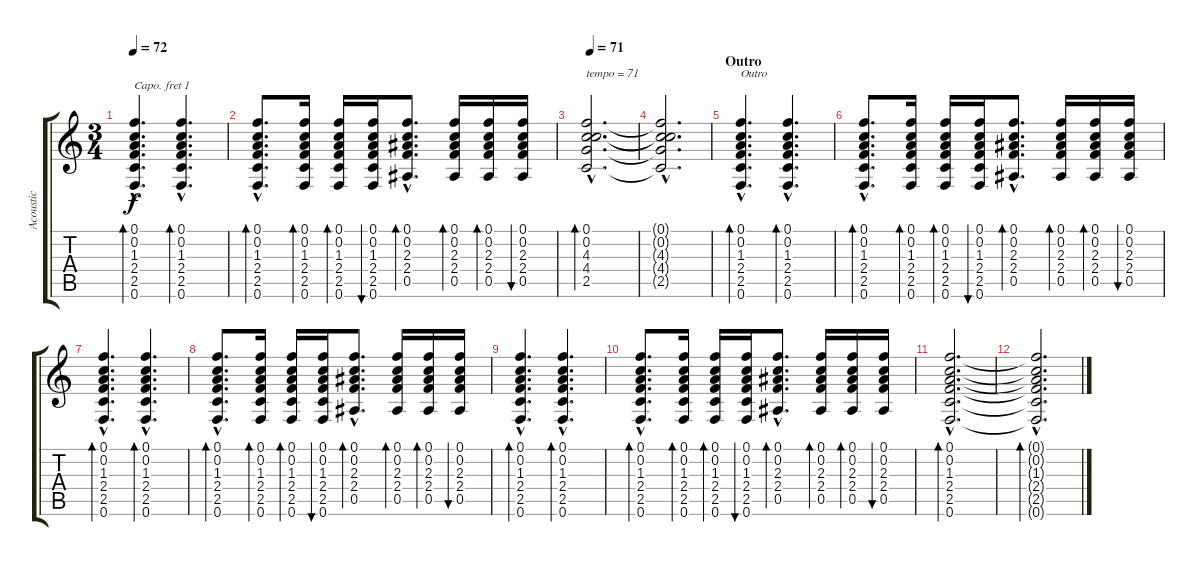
\track ("Acoustic" "Acoustic") {instrument electricguitarclean}
\staff {score tabs}
\capo 1
\tuning (E4 B3 G3 D3 A2 E2) {hide}
\ts (3 4)
\tempo 72
\clef g2
\ks c
(0.1{hac} 0.2{hac} 1.3{hac} 2.4{hac} 2.5{hac} 0.6{hac}).4{d bd 60 dy f} (0.1{hac} 0.2{hac} 1.3{hac} 2.4{hac} 2.5{hac} 0.6{hac}).4{d bd 60} |
(0.1{hac} 0.2{hac} 1.3{hac} 2.4{hac} 2.5{hac} 0.6{hac}).8{d bd 30} (0.1 0.2 1.3 2.4 2.5 0.6).16{bd 30} (0.1 0.2 1.3 2.4 2.5 0.6).16{bd 30} (0.1 0.2 1.3 2.4 2.5 0.6).16{bu 30} (0.1{hac} 0.2{hac} 2.3{hac} 2.4{hac} 0.5{hac}).8{d bd 30} (0.1 0.2 2.3 2.4 0.5).16{bd 30} (0.1 0.2 2.3 2.4 0.5).16{bd 30} (0.1 0.2 2.3 2.4 0.5).16{bu 30} |
\tempo 71
(0.1{hac} 0.2{hac} 4.3{hac} 4.4{hac} 2.5{hac}).2{d bd 30 txt "tempo = 71"} |
(0.1{hac t} 0.2{hac t} 4.3{hac t} 4.4{hac t} 2.5{hac t}).2{d} |
\section ("" "Outro")
(0.1{hac} 0.2{hac} 1.3{hac} 2.4{hac} 2.5{hac} 0.6{hac}).4{d bd 60 txt "Outro"} (0.1{hac} 0.2{hac} 1.3{hac} 2.4{hac} 2.5{hac} 0.6{hac}).4{d bd 60} |
(0.1{hac} 0.2{hac} 1.3{hac} 2.4{hac} 2.5{hac} 0.6{hac}).8{d bd 30} (0.1 0.2 1.3 2.4 2.5 0.6).16{bd 30} (0.1 0.2 1.3 2.4 2.5 0.6).16{bd 30} (0.1 0.2 1.3 2.4 2.5 0.6).16{bu 30} (0.1{hac} 0.2{hac} 2.3{hac} 2.4{hac} 0.5{hac}).8{d bd 30} (0.1 0.2 2.3 2.4 0.5).16{bd 30} (0.1 0.2 2.3 2.4 0.5).16{bd 30} (0.1 0.2 2.3 2.4 0.5).16{bu 30} |
(0.1{hac} 0.2{hac} 1.3{hac} 2.4{hac} 2.5{hac} 0.6{hac}).4{d bd 60} (0.1{hac} 0.2{hac} 1.3{hac} 2.4{hac} 2.5{hac} 0.6{hac}).4{d bd 60} |
(0.1{hac} 0.2{hac} 1.3{hac} 2.4{hac} 2.5{hac} 0.6{hac}).8{d bd 30} (0.1 0.2 1.3 2.4 2.5 0.6).16{bd 30} (0.1 0.2 1.3 2.4 2.5 0.6).16{bd 30} (0.1 0.2 1.3 2.4 2.5 0.6).16{bu 30} (0.1{hac} 0.2{hac} 2.3{hac} 2.4{hac} 0.5{hac}).8{d bd 30} (0.1 0.2 2.3 2.4 0.5).16{bd 30} (0.1 0.2 2.3 2.4 0.5).16{bd 30} (0.1 0.2 2.3 2.4 0.5).16{bu 30} |
(0.1{hac} 0.2{hac} 1.3{hac} 2.4{hac} 2.5{hac} 0.6{hac}).4{d bd 60} (0.1{hac} 0.2{hac} 1.3{hac} 2.4{hac} 2.5{hac} 0.6{hac}).4{d bd 60} |
(0.1{hac} 0.2{hac} 1.3{hac} 2.4{hac} 2.5{hac} 0.6{hac}).8{d bd 30} (0.1 0.2 1.3 2.4 2.5 0.6).16{bd 30} (0.1 0.2 1.3 2.4 2.5 0.6).16{bd 30} (0.1 0.2 1.3 2.4 2.5 0.6).16{bu 30} (0.1{hac} 0.2{hac} 2.3{hac} 2.4{hac} 0.5{hac}).8{d bd 30} (0.1 0.2 2.3 2.4 0.5).16{bd 30} (0.1 0.2 2.3 2.4 0.5).16{bd 30} (0.1 0.2 2.3 2.4 0.5).16{bu 30} |
(0.1{hac} 0.2{hac} 1.3{hac} 2.4{hac} 2.5{hac} 0.6{hac}).2{d bd 240} |
(0.1{hac t} 0.2{hac t} 1.3{hac t} 2.4{hac t} 2.5{hac t} 0.6{hac t}).2{d bd 30}
